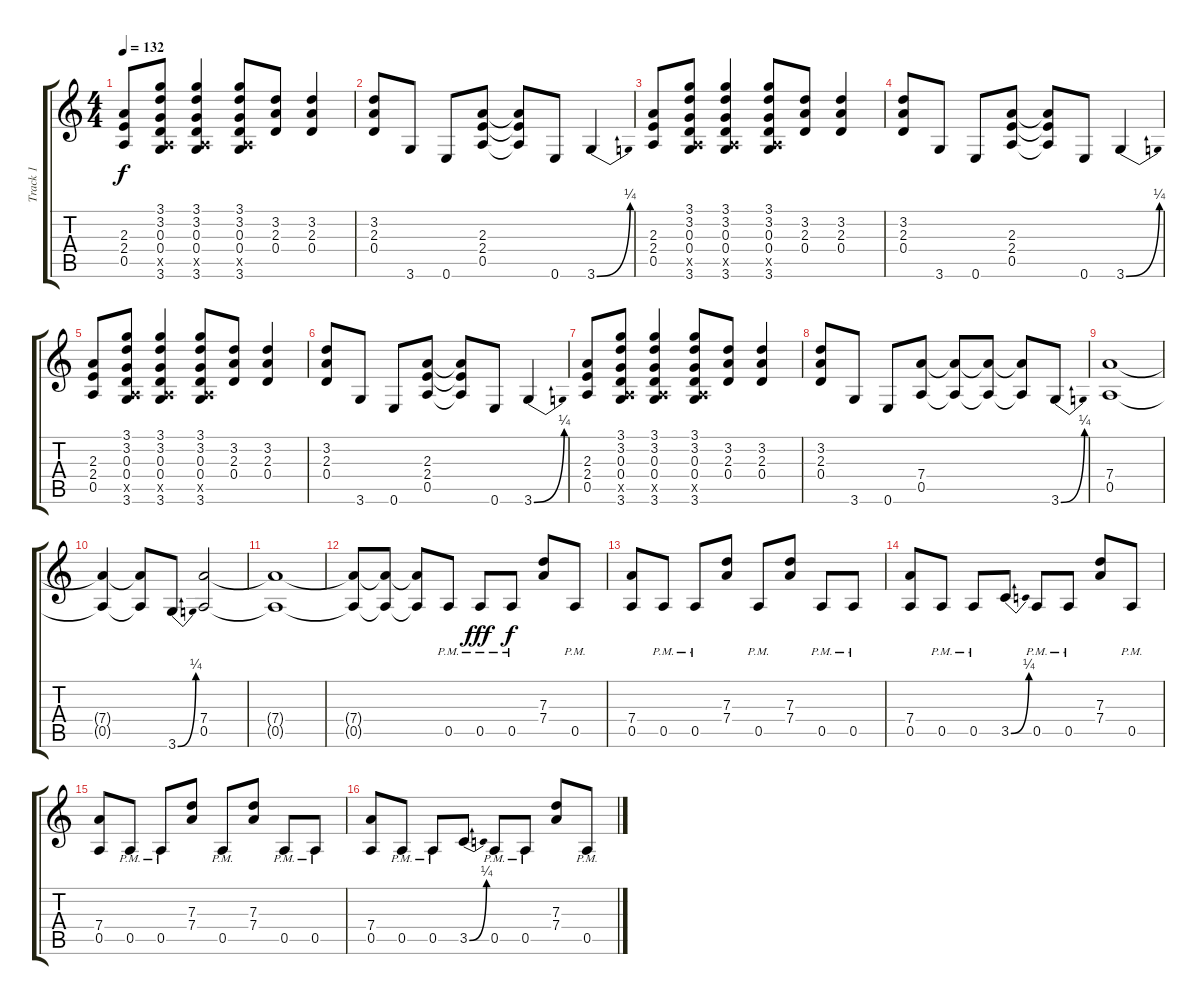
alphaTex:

\track ("Track 1" "Track 1") {instrument distortionguitar}
\staff {score tabs}
\tuning (E4 B3 G3 D3 A2 E2) {hide}
\ts (4 4)
\tempo 132
\clef g2
\ks c
(2.3 2.4 0.5).8{dy f} (3.1 3.2 0.3 0.4 0.5{x} 3.6).8 (3.1 3.2 0.3 0.4 0.5{x} 3.6).4 (3.1 3.2 0.3 0.4 0.5{x} 3.6).8 (3.2 2.3 0.4).8 (3.2 2.3 0.4).4 |
(3.2 2.3 0.4).8 3.6.8 0.6.8 (2.3 2.4 0.5).8 (2.3{t} 2.4{t} 0.5{t}).8 0.6.8 3.6{be (bend 0 0 60 1)}.4 |
(2.3 2.4 0.5).8 (3.1 3.2 0.3 0.4 0.5{x} 3.6).8 (3.1 3.2 0.3 0.4 0.5{x} 3.6).4 (3.1 3.2 0.3 0.4 0.5{x} 3.6).8 (3.2 2.3 0.4).8 (3.2 2.3 0.4).4 |
(3.2 2.3 0.4).8 3.6.8 0.6.8 (2.3 2.4 0.5).8 (2.3{t} 2.4{t} 0.5{t}).8 0.6.8 3.6{be (bend 0 0 60 1)}.4 |
(2.3 2.4 0.5).8 (3.1 3.2 0.3 0.4 0.5{x} 3.6).8 (3.1 3.2 0.3 0.4 0.5{x} 3.6).4 (3.1 3.2 0.3 0.4 0.5{x} 3.6).8 (3.2 2.3 0.4).8 (3.2 2.3 0.4).4 |
(3.2 2.3 0.4).8 3.6.8 0.6.8 (2.3 2.4 0.5).8 (2.3{t} 2.4{t} 0.5{t}).8 0.6.8 3.6{be (bend 0 0 60 1)}.4 |
(2.3 2.4 0.5).8 (3.1 3.2 0.3 0.4 0.5{x} 3.6).8 (3.1 3.2 0.3 0.4 0.5{x} 3.6).4 (3.1 3.2 0.3 0.4 0.5{x} 3.6).8 (3.2 2.3 0.4).8 (3.2 2.3 0.4).4 |
(3.2 2.3 0.4).8 3.6.8 0.6.8 (7.4 0.5).8 (7.4{t} 0.5{t}).8 (7.4{t} 0.5{t}).8 (7.4{t} 0.5{t}).8 3.6{be (bend 0 0 60 1)}.8 |
(7.4 0.5).1 |
(7.4{t} 0.5{t}).4 (7.4{t} 0.5{t}).8 3.6{be (bend 0 0 60 1)}.8 (7.4 0.5).2 |
(7.4{t} 0.5{t}).1 |
(7.4{t} 0.5{t}).8 (7.4{t} 0.5{t}).8 (7.4{t} 0.5{t}).8 0.5{pm}.8 0.5{pm}.8{dy fff} 0.5{pm}.8{dy f} (7.3 7.4).8 0.5{pm}.8 |
(7.4 0.5).8 0.5{pm}.8 0.5{pm}.8 (7.3 7.4).8 0.5{pm}.8 (7.3 7.4).8 0.5{pm}.8 0.5{pm}.8 |
(7.4 0.5).8 0.5{pm}.8 0.5{pm}.8 3.5{be (bend 0 0 60 1)}.8 0.5{pm}.8 0.5{pm}.8 (7.3 7.4).8 0.5{pm}.8 |
(7.4 0.5).8 0.5{pm}.8 0.5{pm}.8 (7.3 7.4).8 0.5{pm}.8 (7.3 7.4).8 0.5{pm}.8 0.5{pm}.8 |
(7.4 0.5).8 0.5{pm}.8 0.5{pm}.8 3.5{be (bend 0 0 60 1)}.8 0.5{pm}.8 0.5{pm}.8 (7.3 7.4).8 0.5{pm}.8
